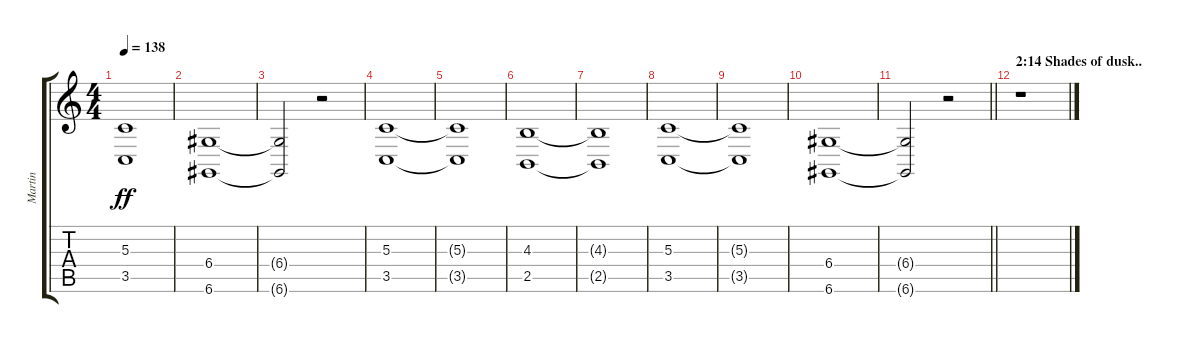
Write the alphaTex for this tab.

\track ("Martin" "Martin") {instrument musicbox}
\staff {score tabs}
\tuning (E4 B3 G3 D3 A2 D2) {hide}
\ts (4 4)
\tempo 138
\clef g2
\ks c
(5.3{t} 3.5{t}).1{dy ff} |
(6.4 6.6).1 |
(6.4{t} 6.6{t}).2 r.2 |
(5.3 3.5).1 |
(5.3{t} 3.5{t}).1 |
(4.3 2.5).1 |
(4.3{t} 2.5{t}).1 |
(5.3 3.5).1 |
(5.3{t} 3.5{t}).1 |
(6.4 6.6).1 |
\barLineRight lightlight
(6.4{t} 6.6{t}).2 r.2 |
\section ("" "2:14 Shades of dusk..")
r.1
